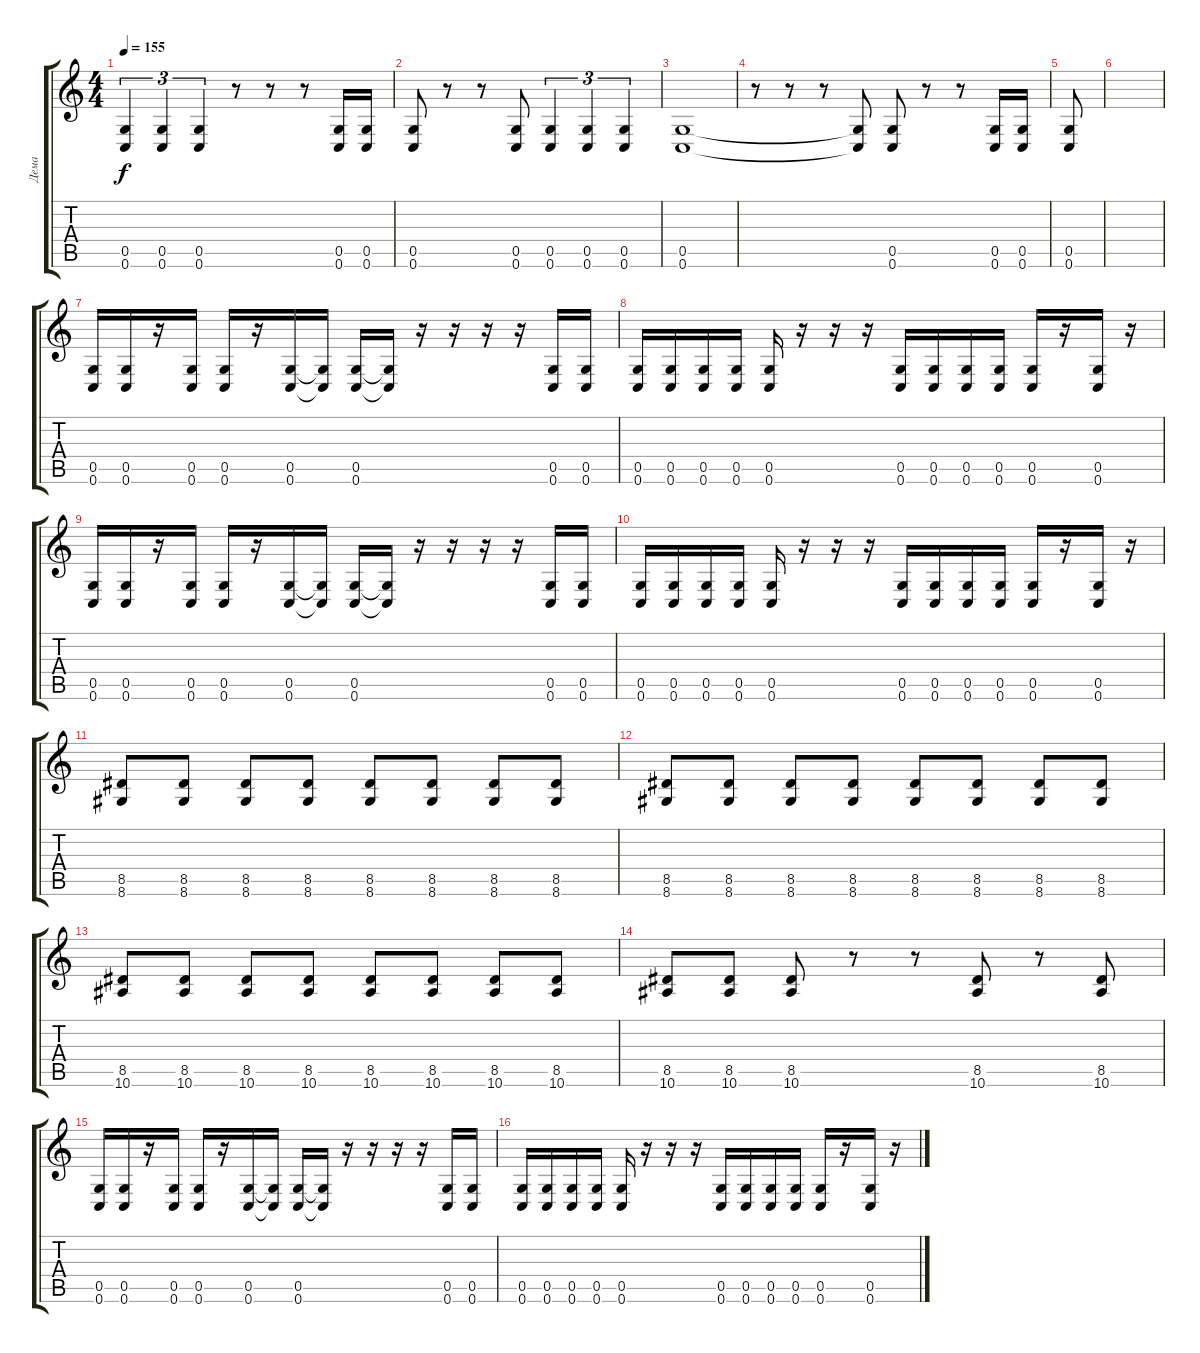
\track ("Дема" "Дема") {instrument distortionguitar}
\staff {score tabs}
\tuning (D4 A3 F3 C3 G2 C2) {hide}
\ts (4 4)
\tempo 155
\clef g2
\ks c
(0.5 0.6).4{tu (3 2) dy f} (0.5 0.6).4{tu (3 2)} (0.5 0.6).4{tu (3 2)} r.8 r.8 r.8 (0.5 0.6).16 (0.5 0.6).16 |
(0.5 0.6).8 r.8 r.8 (0.5 0.6).8 (0.5 0.6).4{tu (3 2)} (0.5 0.6).4{tu (3 2)} (0.5 0.6).4{tu (3 2)} |
(0.5 0.6).1 |
r.8 r.8 r.8 (0.5{t} 0.6{t}).8 (0.5 0.6).8 r.8 r.8 (0.5 0.6).16 (0.5 0.6).16 |
(0.5 0.6).8 |
|
(0.5 0.6).16 (0.5 0.6).16 r.16 (0.5 0.6).16 (0.5 0.6).16 r.16 (0.5 0.6).16 (0.5{t} 0.6{t}).16 (0.5 0.6).16 (0.5{t} 0.6{t}).16 r.16 r.16 r.16 r.16 (0.5 0.6).16 (0.5 0.6).16 |
(0.5 0.6).16 (0.5 0.6).16 (0.5 0.6).16 (0.5 0.6).16 (0.5 0.6).16 r.16 r.16 r.16 (0.5 0.6).16 (0.5 0.6).16 (0.5 0.6).16 (0.5 0.6).16 (0.5 0.6).16 r.16 (0.5 0.6).16 r.16 |
(0.5 0.6).16 (0.5 0.6).16 r.16 (0.5 0.6).16 (0.5 0.6).16 r.16 (0.5 0.6).16 (0.5{t} 0.6{t}).16 (0.5 0.6).16 (0.5{t} 0.6{t}).16 r.16 r.16 r.16 r.16 (0.5 0.6).16 (0.5 0.6).16 |
(0.5 0.6).16 (0.5 0.6).16 (0.5 0.6).16 (0.5 0.6).16 (0.5 0.6).16 r.16 r.16 r.16 (0.5 0.6).16 (0.5 0.6).16 (0.5 0.6).16 (0.5 0.6).16 (0.5 0.6).16 r.16 (0.5 0.6).16 r.16 |
(8.5 8.6).8 (8.5 8.6).8 (8.5 8.6).8 (8.5 8.6).8 (8.5 8.6).8 (8.5 8.6).8 (8.5 8.6).8 (8.5 8.6).8 |
(8.5 8.6).8 (8.5 8.6).8 (8.5 8.6).8 (8.5 8.6).8 (8.5 8.6).8 (8.5 8.6).8 (8.5 8.6).8 (8.5 8.6).8 |
(8.5 10.6).8 (8.5 10.6).8 (8.5 10.6).8 (8.5 10.6).8 (8.5 10.6).8 (8.5 10.6).8 (8.5 10.6).8 (8.5 10.6).8 |
(8.5 10.6).8 (8.5 10.6).8 (8.5 10.6).8 r.8 r.8 (8.5 10.6).8 r.8 (8.5 10.6).8 |
(0.5 0.6).16 (0.5 0.6).16 r.16 (0.5 0.6).16 (0.5 0.6).16 r.16 (0.5 0.6).16 (0.5{t} 0.6{t}).16 (0.5 0.6).16 (0.5{t} 0.6{t}).16 r.16 r.16 r.16 r.16 (0.5 0.6).16 (0.5 0.6).16 |
(0.5 0.6).16 (0.5 0.6).16 (0.5 0.6).16 (0.5 0.6).16 (0.5 0.6).16 r.16 r.16 r.16 (0.5 0.6).16 (0.5 0.6).16 (0.5 0.6).16 (0.5 0.6).16 (0.5 0.6).16 r.16 (0.5 0.6).16 r.16
